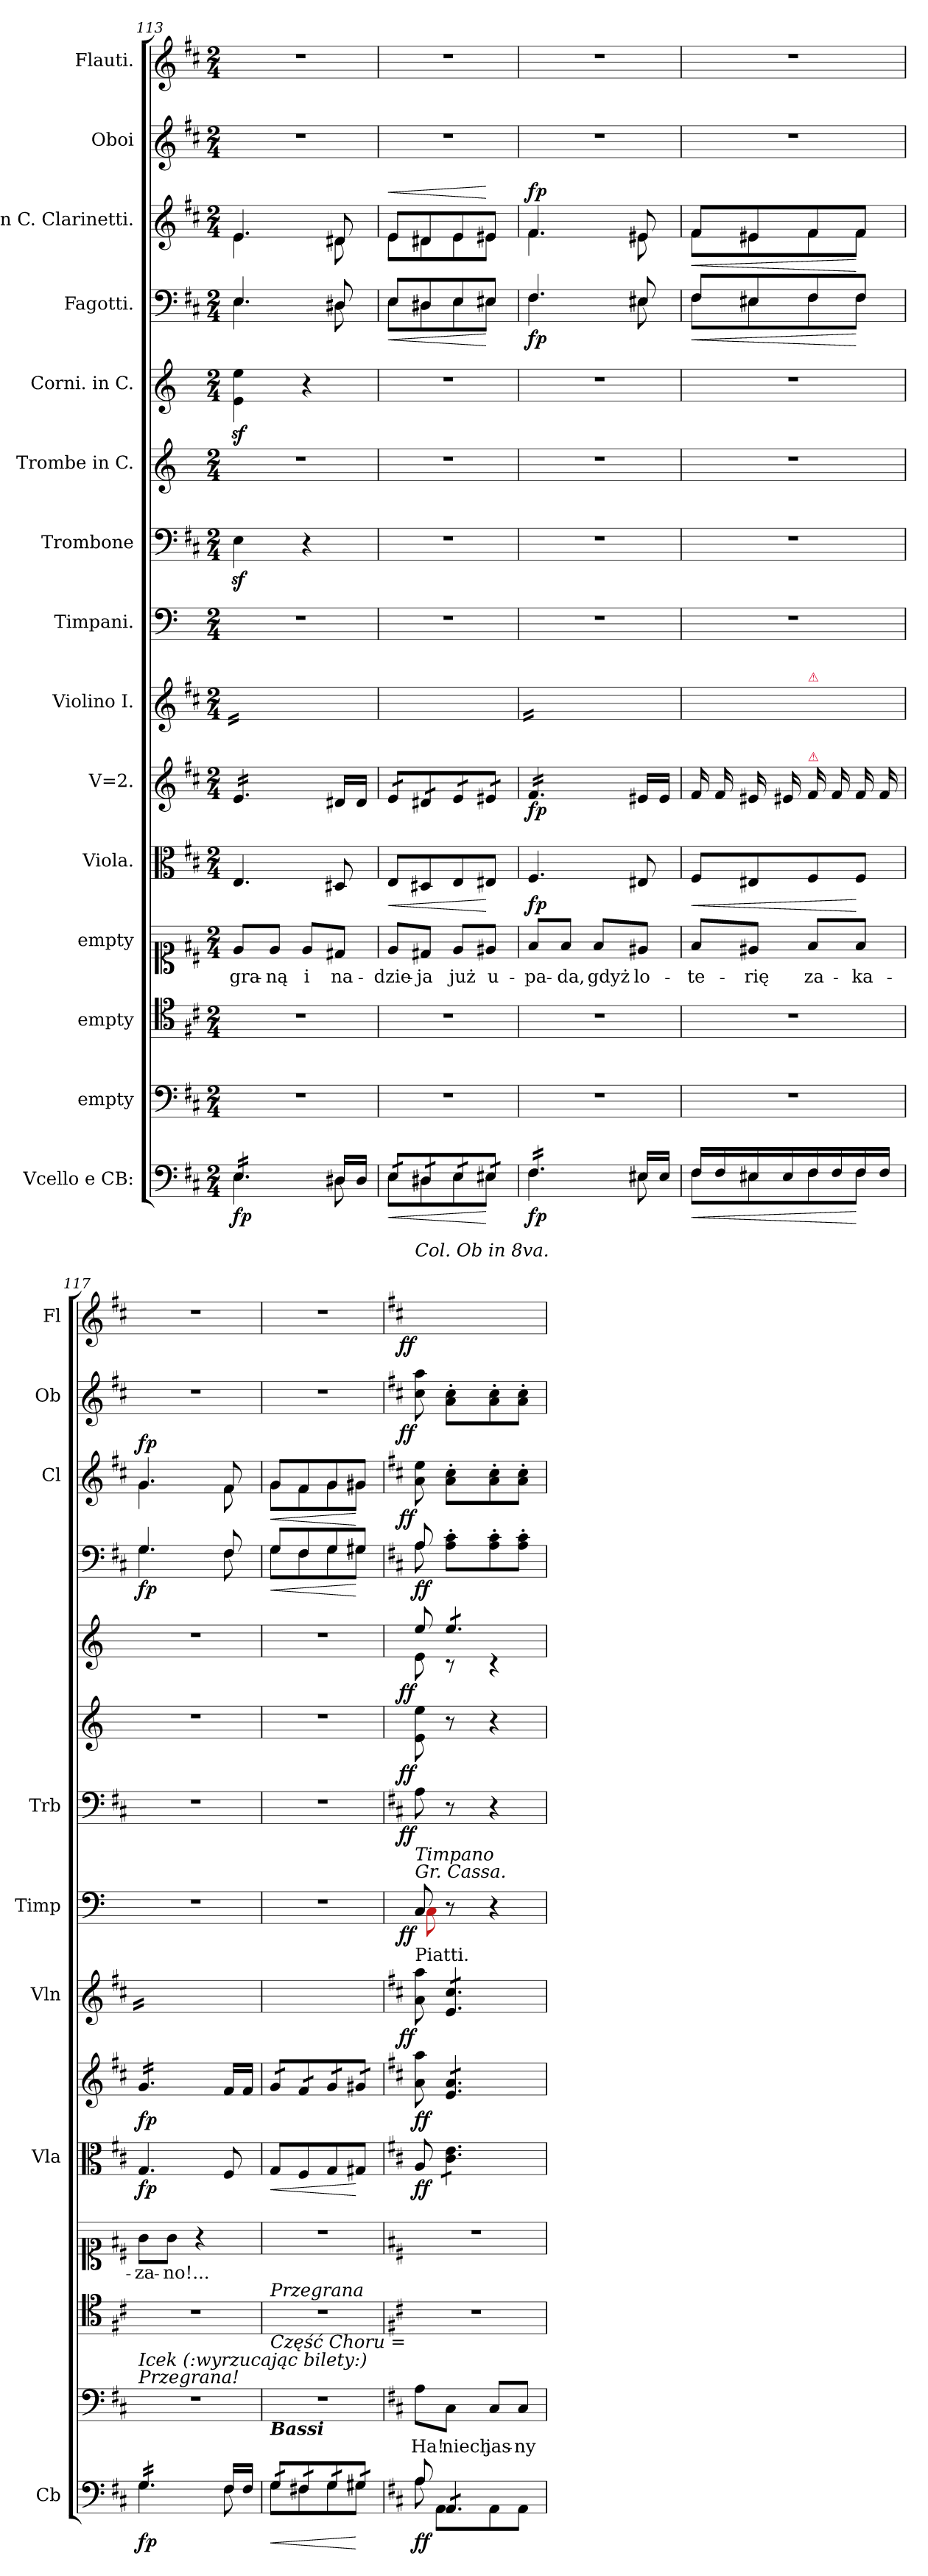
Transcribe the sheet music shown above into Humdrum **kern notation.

**kern	**dynam	**kern	**text	**kern	**kern	**text	**kern	**dynam	**kern	**dynam	**kern	**dynam	**kern	**dynam	**kern	**dynam	**kern	**dynam	**kern	**dynam	**kern	**dynam	**kern	**dynam	**kern	**dynam	**kern	**dynam
*part15	*part15	*part14	*part14	*part13	*part12	*part12	*part11	*part11	*part10	*part10	*part9	*part9	*part8	*part8	*part7	*part7	*part6	*part6	*part5	*part5	*part4	*part4	*part3	*part3	*part2	*part2	*part1	*part1
*staff15	*staff15	*staff14	*staff14	*staff13	*staff12	*staff12	*staff11	*staff11	*staff10	*staff10	*staff9	*staff9	*staff8	*staff8	*staff7	*staff7	*staff6	*staff6	*staff5	*staff5	*staff4	*staff4	*staff3	*staff3	*staff2	*staff2	*staff1	*staff1
*I"Vcello e CB:	*	*I"empty	*	*I"empty	*I"empty	*	*I"Viola.	*	*I"V=2.	*	*I"Violino I.	*	*I"Timpani.	*	*I"Trombone	*	*I"Trombe in C.	*	*I"Corni. in C.	*	*I"Fagotti.	*	*I"in C. Clarinetti.	*	*I"Oboi	*	*I"Flauti.	*
*I'Cb	*	*	*	*	*	*	*I'Vla	*	*	*	*I'Vln	*	*I'Timp	*	*I'Trb	*	*	*	*	*	*	*	*I'Cl	*	*I'Ob	*	*I'Fl	*
*clefF4	*	*clefF4	*	*clefC4	*clefC1	*	*clefC3	*	*clefG2	*	*clefG2	*	*clefF4	*	*clefF4	*	*clefG2	*	*clefG2	*	*clefF4	*	*clefG2	*	*clefG2	*	*clefG2	*
*k[f#c#]	*	*k[f#c#]	*	*k[f#c#]	*k[f#c#]	*	*k[f#c#]	*	*k[f#c#]	*	*k[f#c#]	*	*k[]	*	*k[f#c#]	*	*k[]	*	*k[]	*	*k[f#c#]	*	*k[f#c#]	*	*k[f#c#]	*	*k[f#c#]	*
*M2/4	*	*M2/4	*	*M2/4	*M2/4	*	*M2/4	*	*M2/4	*	*M2/4	*	*M2/4	*	*M2/4	*	*M2/4	*	*M2/4	*	*M2/4	*	*M2/4	*	*M2/4	*	*M2/4	*
=113	=113	=113	=113	=113	=113	=113	=113	=113	=113	=113	=113	=113	=113	=113	=113	=113	=113	=113	=113	=113	=113	=113	=113	=113	=113	=113	=113	=113
*^	*	*	*	*	*	*	*	*	*	*	*	*	*	*	*	*	*	*	*	*	*^	*	*^	*	*	*	*	*
*tremolo	*	*	*	*	*	*	*	*	*	*	*	*	*	*	*	*	*	*	*	*	*	*	*	*	*	*	*	*	*	*	*
*	*	*	*	*	*	*	*	*	*	*tremolo	*	*	*	*	*	*	*	*	*	*	*	*	*	*	*	*	*	*	*	*	*
*	*	*	*	*	*	*	*	*	*	*	*	*tremolo	*	*	*	*	*	*	*	*	*	*	*	*	*	*	*	*	*	*	*
16E/LL	4.E\	fp	2r	.	2r	8e/L	-gra-	4.E/	.	16e/LL	.	16e/yyLL	.	2r	.	4Ez\	.	2r	.	4ez\ 4eez\	.	4.E/	4.E\	.	4.e/	4.e\	.	2r	.	2r	.
16E/	.	.	.	.	.	.	.	.	.	16e/	.	16e/yy	.	.	.	.	.	.	.	.	.	.	.	.	.	.	.	.	.	.	.
16E/	.	.	.	.	.	8e/J	-ną	.	.	16e/	.	16e/yy	.	.	.	.	.	.	.	.	.	.	.	.	.	.	.	.	.	.	.
16E/	.	.	.	.	.	.	.	.	.	16e/	.	16e/yy	.	.	.	.	.	.	.	.	.	.	.	.	.	.	.	.	.	.	.
16E/	.	.	.	.	.	8e/L	i	.	.	16e/	.	16e/yy	.	.	.	4r	.	.	.	4r	.	.	.	.	.	.	.	.	.	.	.
16E/JJ	.	.	.	.	.	.	.	.	.	16e/JJ	.	16e/yyJJ	.	.	.	.	.	.	.	.	.	.	.	.	.	.	.	.	.	.	.
*	*	*	*	*	*	*	*	*	*	*	*	*Xtremolo	*	*	*	*	*	*	*	*	*	*	*	*	*	*	*	*	*	*	*
*	*	*	*	*	*	*	*	*	*	*Xtremolo	*	*	*	*	*	*	*	*	*	*	*	*	*	*	*	*	*	*	*	*	*
*Xtremolo	*	*	*	*	*	*	*	*	*	*	*	*	*	*	*	*	*	*	*	*	*	*	*	*	*	*	*	*	*	*	*
16D#X/LL	8D#X\	.	.	.	.	8d#X/J	na-	8D#X/	.	16d#X/LL	.	16d#X/LLyy	.	.	.	.	.	.	.	.	.	8D#X/	8D#X\	.	8d#X/	8d#X\	.	.	.	.	.
16D#/JJ	.	.	.	.	.	.	.	.	.	16d#/JJ	.	16d#/JJyy	.	.	.	.	.	.	.	.	.	.	.	.	.	.	.	.	.	.	.
=114	=114	=114	=114	=114	=114	=114	=114	=114	=114	=114	=114	=114	=114	=114	=114	=114	=114	=114	=114	=114	=114	=114	=114	=114	=114	=114	=114	=114	=114	=114	=114
!	!	!LO:HP:b	!	!	!	!	!	!	!LO:HP:b	!	!	!	!	!	!	!	!	!	!	!	!	!	!	!LO:HP:b	!	!	!LO:HP:a	!	!	!	!
*tremolo	*	*	*	*	*	*	*	*	*	*	*	*	*	*	*	*	*	*	*	*	*	*	*	*	*	*	*	*	*	*	*
*	*	*	*	*	*	*	*	*	*	*tremolo	*	*	*	*	*	*	*	*	*	*	*	*	*	*	*	*	*	*	*	*	*
*	*	*	*	*	*	*	*	*	*	*	*	*tremolo	*	*	*	*	*	*	*	*	*	*	*	*	*	*	*	*	*	*	*
16E/LL	8E\L	<	2r	.	2r	8e/L	-dzie-	8E/L	<	16e/LL	.	16e/yyLL	.	2r	.	2r	.	2r	.	2r	.	8E/L	8E\L	<	8e/L	8e\L	<	2r	.	2r	.
16E/	.	.	.	.	.	.	.	.	.	16e/	.	16e/yy	.	.	.	.	.	.	.	.	.	.	.	.	.	.	.	.	.	.	.
16D#X/	8D#X\	.	.	.	.	8d#X/J	-ja	8D#X/	.	16d#X/	.	16d#X/yy	.	.	.	.	.	.	.	.	.	8D#X/	8D#X\	.	8d#X/	8d#X\	.	.	.	.	.
16D#X/	.	.	.	.	.	.	.	.	.	16d#X/	.	16d#X/yy	.	.	.	.	.	.	.	.	.	.	.	.	.	.	.	.	.	.	.
16E/	8E\	.	.	.	.	8e/L	już	8E/	.	16e/	.	16e/yy	.	.	.	.	.	.	.	.	.	8E/	8E\	.	8e/	8e\	.	.	.	.	.
16E/	.	.	.	.	.	.	.	.	.	16e/	.	16e/yy	.	.	.	.	.	.	.	.	.	.	.	.	.	.	.	.	.	.	.
16E#X/	8E#X\J	[	.	.	.	8e#X/J	u-	8E#X/J	[	16e#X/	.	16e#X/yy	.	.	.	.	.	.	.	.	.	8E#X/J	8E#X\J	[	8e#X/J	8e#X\J	[	.	.	.	.
16E#X/JJ	.	.	.	.	.	.	.	.	.	16e#X/JJ	.	16e#X/yyJJ	.	.	.	.	.	.	.	.	.	.	.	.	.	.	.	.	.	.	.
=115	=115	=115	=115	=115	=115	=115	=115	=115	=115	=115	=115	=115	=115	=115	=115	=115	=115	=115	=115	=115	=115	=115	=115	=115	=115	=115	=115	=115	=115	=115	=115
!	!	!	!	!	!	!	!	!	!	!	!	!	!	!	!	!	!	!	!	!	!	!	!	!	!	!	!LO:DY:a	!	!	!	!
16F#/LL	4.F#\	fp	2r	.	2r	8f#/L	-pa-	4.F#/	fp	16f#/LL	fp	16f#/yyLL	.	2r	.	2r	.	2r	.	2r	.	4.F#/	4.F#\	fp	4.f#/	4.f#\	fp	2r	.	2r	.
16F#/	.	.	.	.	.	.	.	.	.	16f#/	.	16f#/yy	.	.	.	.	.	.	.	.	.	.	.	.	.	.	.	.	.	.	.
16F#/	.	.	.	.	.	8f#/J	-da,	.	.	16f#/	.	16f#/yy	.	.	.	.	.	.	.	.	.	.	.	.	.	.	.	.	.	.	.
16F#/	.	.	.	.	.	.	.	.	.	16f#/	.	16f#/yy	.	.	.	.	.	.	.	.	.	.	.	.	.	.	.	.	.	.	.
16F#/	.	.	.	.	.	8f#/L	gdyż	.	.	16f#/	.	16f#/yy	.	.	.	.	.	.	.	.	.	.	.	.	.	.	.	.	.	.	.
16F#/JJ	.	.	.	.	.	.	.	.	.	16f#/JJ	.	16f#/yyJJ	.	.	.	.	.	.	.	.	.	.	.	.	.	.	.	.	.	.	.
*	*	*	*	*	*	*	*	*	*	*	*	*Xtremolo	*	*	*	*	*	*	*	*	*	*	*	*	*	*	*	*	*	*	*
*	*	*	*	*	*	*	*	*	*	*Xtremolo	*	*	*	*	*	*	*	*	*	*	*	*	*	*	*	*	*	*	*	*	*
*Xtremolo	*	*	*	*	*	*	*	*	*	*	*	*	*	*	*	*	*	*	*	*	*	*	*	*	*	*	*	*	*	*	*
16E#X/LL	8E#X\	.	.	.	.	8e#X/J	lo-	8E#X/	.	16e#X/LL	.	16e#X/LLyy	.	.	.	.	.	.	.	.	.	8E#X/	8E#X\	.	8e#X/	8e#X\	.	.	.	.	.
16E#/JJ	.	.	.	.	.	.	.	.	.	16e#/JJ	.	16e#/JJyy	.	.	.	.	.	.	.	.	.	.	.	.	.	.	.	.	.	.	.
=116	=116	=116	=116	=116	=116	=116	=116	=116	=116	=116	=116	=116	=116	=116	=116	=116	=116	=116	=116	=116	=116	=116	=116	=116	=116	=116	=116	=116	=116	=116	=116
!	!	!LO:HP:b	!	!	!	!	!	!	!LO:HP:b	!	!	!	!	!	!	!	!	!	!	!	!	!	!	!LO:HP:b	!	!	!LO:HP:b	!	!	!	!
*	*	*	*	*	*	*	*	*	*	*tremolo	*	*	*	*	*	*	*	*	*	*	*	*	*	*	*	*	*	*	*	*	*
*	*	*	*	*	*	*	*	*	*	*	*	*tremolo	*	*	*	*	*	*	*	*	*	*	*	*	*	*	*	*	*	*	*
16F#/LL	8F#\L	<	2r	.	2r	8f#/L	-te-	8F#/L	<	16f#/LL	.	16f#/yyLL	.	2r	.	2r	.	2r	.	2r	.	8F#/L	8F#\L	<	8f#/L	8f#\L	<	2r	.	2r	.
16F#/	.	.	.	.	.	.	.	.	.	16f#/	.	16f#/yy	.	.	.	.	.	.	.	.	.	.	.	.	.	.	.	.	.	.	.
16E#X/	8E#X\	.	.	.	.	8e#X/J	-rię	8E#X/	.	16e#X/	.	16e#X/yy	.	.	.	.	.	.	.	.	.	8E#X/	8E#X\	.	8e#X/	8e#X\	.	.	.	.	.
16E#/	.	.	.	.	.	.	.	.	.	16e#X/	.	16e#X/yy	.	.	.	.	.	.	.	.	.	.	.	.	.	.	.	.	.	.	.
!	!	!	!	!	!	!	!	!	!	!	!	!LO:TX:a:color=crimson:t=⚠	!	!	!	!	!	!	!	!	!	!	!	!	!	!	!	!	!	!	!
!	!	!	!	!	!	!	!	!	!	!LO:TX:a:color=crimson:t=⚠	!	!	!	!	!	!	!	!	!	!	!	!	!	!	!	!	!	!	!	!	!
16F#/	8F#\	.	.	.	.	8f#/L	za-	8F#/	.	16f#/LL	.	16f#/yyLL	.	.	.	.	.	.	.	.	.	8F#/	8F#\	.	8f#/	8f#\	.	.	.	.	.
16F#/	.	.	.	.	.	.	.	.	.	16f#/	.	16f#/yy	.	.	.	.	.	.	.	.	.	.	.	.	.	.	.	.	.	.	.
16F#/	8F#\J	[	.	.	.	8f#/J	-ka-	8F#/J	[	16f#/	.	16f#/yy	.	.	.	.	.	.	.	.	.	8F#/J	8F#\J	[	8f#/J	8f#\J	[	.	.	.	.
16F#/JJ	.	.	.	.	.	.	.	.	.	16f#/JJ	.	16f#/yyJJ	.	.	.	.	.	.	.	.	.	.	.	.	.	.	.	.	.	.	.
=117	=117	=117	=117	=117	=117	=117	=117	=117	=117	=117	=117	=117	=117	=117	=117	=117	=117	=117	=117	=117	=117	=117	=117	=117	=117	=117	=117	=117	=117	=117	=117
!	!	!	!LO:TX:a:i:t=Icek (&colon;wyrzucając bilety&colon;)\nPrzegrana!	!	!	!	!	!	!	!	!	!	!	!	!	!	!	!	!	!	!	!	!	!	!	!	!	!	!	!	!
!	!	!	!	!	!	!	!	!	!	!	!	!	!	!	!	!	!	!	!	!	!	!	!	!	!	!	!LO:DY:a	!	!	!	!
*tremolo	*	*	*	*	*	*	*	*	*	*	*	*	*	*	*	*	*	*	*	*	*	*	*	*	*	*	*	*	*	*	*
16G/LL	4.G\	fp	2r	.	2r	8g\L	-za-	4.G/	fp	16g/LL	fp	16g/yyLL	.	2r	.	2r	.	2r	.	2r	.	4.G/	4.G\	fp	4.g/	4.g\	fp	2r	.	2r	.
16G/	.	.	.	.	.	.	.	.	.	16g/	.	16g/yy	.	.	.	.	.	.	.	.	.	.	.	.	.	.	.	.	.	.	.
16G/	.	.	.	.	.	8g\J	-no!...	.	.	16g/	.	16g/yy	.	.	.	.	.	.	.	.	.	.	.	.	.	.	.	.	.	.	.
16G/	.	.	.	.	.	.	.	.	.	16g/	.	16g/yy	.	.	.	.	.	.	.	.	.	.	.	.	.	.	.	.	.	.	.
16G/	.	.	.	.	.	4r	.	.	.	16g/	.	16g/yy	.	.	.	.	.	.	.	.	.	.	.	.	.	.	.	.	.	.	.
16G/JJ	.	.	.	.	.	.	.	.	.	16g/JJ	.	16g/yyJJ	.	.	.	.	.	.	.	.	.	.	.	.	.	.	.	.	.	.	.
*	*	*	*	*	*	*	*	*	*	*	*	*Xtremolo	*	*	*	*	*	*	*	*	*	*	*	*	*	*	*	*	*	*	*
*	*	*	*	*	*	*	*	*	*	*Xtremolo	*	*	*	*	*	*	*	*	*	*	*	*	*	*	*	*	*	*	*	*	*
*Xtremolo	*	*	*	*	*	*	*	*	*	*	*	*	*	*	*	*	*	*	*	*	*	*	*	*	*	*	*	*	*	*	*
16F#/LL	8F#\	.	.	.	.	.	.	8F#/	.	16f#/LL	.	16f#/LLyy	.	.	.	.	.	.	.	.	.	8F#/	8F#\	.	8f#/	8f#\	.	.	.	.	.
16F#/JJ	.	.	.	.	.	.	.	.	.	16f#/JJ	.	16f#/JJyy	.	.	.	.	.	.	.	.	.	.	.	.	.	.	.	.	.	.	.
=118	=118	=118	=118	=118	=118	=118	=118	=118	=118	=118	=118	=118	=118	=118	=118	=118	=118	=118	=118	=118	=118	=118	=118	=118	=118	=118	=118	=118	=118	=118	=118
!	!	!	!	!	!LO:TX:a:i:t=Przegrana	!	!	!	!	!	!	!	!	!	!	!	!	!	!	!	!	!	!	!	!	!	!	!	!	!	!
!	!	!	!LO:TX:a:i:t=Część Choru =	!	!	!	!	!	!	!	!	!	!	!	!	!	!	!	!	!	!	!	!	!	!	!	!	!	!	!	!
!	!	!	!LO:TX:b:Bi:t=Bassi	!	!	!	!	!	!	!	!	!	!	!	!	!	!	!	!	!	!	!	!	!	!	!	!	!	!	!	!
!	!	!LO:HP:b	!	!	!	!	!	!	!LO:HP:b	!	!	!	!	!	!	!	!	!	!	!	!	!	!	!LO:HP:b	!	!	!LO:HP:b	!	!	!	!
*tremolo	*	*	*	*	*	*	*	*	*	*	*	*	*	*	*	*	*	*	*	*	*	*	*	*	*	*	*	*	*	*	*
*	*	*	*	*	*	*	*	*	*	*tremolo	*	*	*	*	*	*	*	*	*	*	*	*	*	*	*	*	*	*	*	*	*
*	*	*	*	*	*	*	*	*	*	*	*	*tremolo	*	*	*	*	*	*	*	*	*	*	*	*	*	*	*	*	*	*	*
16G/LL	8G\L	<	2r	.	2r	2r	.	8G/L	<	16g/LL	.	16g/yyLL	.	2r	.	2r	.	2r	.	2r	.	8G/L	8G\L	<	8g/L	8g\L	<	2r	.	2r	.
16G/	.	.	.	.	.	.	.	.	.	16g/	.	16g/yy	.	.	.	.	.	.	.	.	.	.	.	.	.	.	.	.	.	.	.
16F#X/	8F#X\	.	.	.	.	.	.	8F#/	.	16f#/	.	16f#/yy	.	.	.	.	.	.	.	.	.	8F#/	8F#\	.	8f#/	8f#\	.	.	.	.	.
16F#X/	.	.	.	.	.	.	.	.	.	16f#/	.	16f#/yy	.	.	.	.	.	.	.	.	.	.	.	.	.	.	.	.	.	.	.
16G/	8G\	.	.	.	.	.	.	8G/	.	16g/	.	16g/yy	.	.	.	.	.	.	.	.	.	8G/	8G\	.	8g/	8g\	.	.	.	.	.
16G/	.	.	.	.	.	.	.	.	.	16g/	.	16g/yy	.	.	.	.	.	.	.	.	.	.	.	.	.	.	.	.	.	.	.
16G#X/	8G#X\J	[	.	.	.	.	.	8G#X/J	[	16g#X/	.	16g#X/yy	.	.	.	.	.	.	.	.	.	8G#X/J	8G#X\J	[	8g#X/J	8g#X\J	[	.	.	.	.
16G#X/JJ	.	.	.	.	.	.	.	.	.	16g#X/JJ	.	16g#X/yyJJ	.	.	.	.	.	.	.	.	.	.	.	.	.	.	.	.	.	.	.
*	*	*	*	*	*	*	*	*	*	*	*	*Xtremolo	*	*	*	*	*	*	*	*	*	*	*	*	*	*	*	*	*	*	*
*	*	*	*	*	*	*	*	*	*	*Xtremolo	*	*	*	*	*	*	*	*	*	*	*	*	*	*	*	*	*	*	*	*	*
*Xtremolo	*	*	*	*	*	*	*	*	*	*	*	*	*	*	*	*	*	*	*	*	*	*	*	*	*	*	*	*	*	*	*
*	*	*	*	*	*	*	*	*	*	*	*	*	*	*	*	*	*	*	*	*	*	*	*	*	*v	*v	*	*	*	*	*
=119	=119	=119	=119	=119	=119	=119	=119	=119	=119	=119	=119	=119	=119	=119	=119	=119	=119	=119	=119	=119	=119	=119	=119	=119	=119	=119	=119	=119	=119	=119
*	*	*	*k[f#c#]	*	*	*	*	*	*	*	*	*	*	*	*	*	*	*	*	*	*	*	*	*	*	*	*	*	*	*
*	*	*	*	*	*	*	*	*	*	*	*	*	*	*^	*	*	*	*	*	*^	*	*	*	*	*^	*	*	*	*	*
!	!	!	!	!	!	!	!	!	!	!	!	!	!	!	!	!	!	!	!	!	!	!	!	!	!	!	!	!	!	!	!	!LO:TX:a:i:t=Col. Ob in 8va.	!
!	!	!	!	!	!	!	!	!	!	!	!	!	!	!LO:TX:b:t=Piatti.	!	!	!	!	!	!	!	!	!	!	!	!	!	!	!	!	!	!	!
!	!	!	!	!	!	!	!	!	!	!	!	!	!	!LO:TX:a:i:t=Timpano\nGr. Cassa.	!	!	!	!	!	!	!	!	!	!	!	!	!	!	!	!	!	!	!
!	!	!	!	!	!	!	!	!	!	!	!	!	!LO:DY:rj	!	!	!LO:DY:rj	!	!LO:DY:rj	!	!LO:DY:rj	!	!	!LO:DY:rj	!	!	!	!	!	!LO:DY:rj	!	!LO:DY:rj	!	!LO:DY:rj
*	*	*	*	*	*	*	*	*	*	*	*	*	*	*	*	*	*	*	*	*	*	*	*	*	*	*	*v	*v	*	*	*	*	*
8A/	8A\	ff	8A\L	Ha!	2r	2r	.	8A/	ff	8a\ 8aa\	ff	8a\ 8aa\	ff	8C/	8Ra\	ff	8A\	ff	8e\ 8ee\	ff	8ee/	8e\	ff	8A/	8A\	ff	8a\ 8ee\	ff	8cc#\ 8aa\	ff	8ccc#yy\ 8aaayy\	ff
*tremolo	*	*	*	*	*	*	*	*	*	*	*	*	*	*	*	*	*	*	*	*	*	*	*	*	*	*	*	*	*	*	*	*
*	*	*	*	*	*	*	*	*tremolo	*	*	*	*	*	*	*	*	*	*	*	*	*	*	*	*	*	*	*	*	*	*	*	*
*	*	*	*	*	*	*	*	*	*	*tremolo	*	*	*	*	*	*	*	*	*	*	*	*	*	*	*	*	*	*	*	*	*	*
*	*	*	*	*	*	*	*	*	*	*	*	*tremolo	*	*	*	*	*	*	*	*	*	*	*	*	*	*	*	*	*	*	*	*
*	*	*	*	*	*	*	*	*	*	*	*	*	*	*	*	*	*	*	*	*	*tremolo	*	*	*	*	*	*	*	*	*	*	*
8AA/L	8AA\L	.	8C#\J	niech	.	.	.	8c#\ 8e\L	.	8e/ 8a/L	.	8e/ 8cc#/L	.	8r	4.ryy	.	8r	.	8r	.	8ee/L	8r	.	8A'\ 8c#'\L	4.ryy	.	8a'\ 8cc#'\L	.	8a'\ 8cc#'\L	.	8aayy'\ 8ccc#yy'\L	.
8AA/	8AA\	.	8C#/L	jas-	.	.	.	8c#\ 8e\	.	8e/ 8a/	.	8e/ 8cc#/	.	4r	.	.	4r	.	4r	.	8ee/	4r	.	8A'\ 8c#'\	.	.	8a'\ 8cc#'\	.	8a'\ 8cc#'\	.	8aayy'\ 8ccc#yy'\	.
8AA/J	8AA\J	.	8C#/J	-ny	.	.	.	8c#\ 8e\J	.	8e/ 8a/J	.	8e/ 8cc#/J	.	.	.	.	.	.	.	.	8ee/J	.	.	8A'\ 8c#'\J	.	.	8a'\ 8cc#'\J	.	8a'\ 8cc#'\J	.	8aayy'\ 8ccc#yy'\J	.
*	*	*	*	*	*	*	*	*	*	*	*	*	*	*	*	*	*	*	*	*	*Xtremolo	*	*	*	*	*	*	*	*	*	*	*
*	*	*	*	*	*	*	*	*	*	*	*	*Xtremolo	*	*	*	*	*	*	*	*	*	*	*	*	*	*	*	*	*	*	*	*
*	*	*	*	*	*	*	*	*	*	*Xtremolo	*	*	*	*	*	*	*	*	*	*	*	*	*	*	*	*	*	*	*	*	*	*
*	*	*	*	*	*	*	*	*Xtremolo	*	*	*	*	*	*	*	*	*	*	*	*	*	*	*	*	*	*	*	*	*	*	*	*
*Xtremolo	*	*	*	*	*	*	*	*	*	*	*	*	*	*	*	*	*	*	*	*	*	*	*	*	*	*	*	*	*	*	*	*
*	*	*	*	*	*	*	*	*	*	*	*	*	*	*	*	*	*	*	*	*	*v	*v	*	*	*	*	*	*	*	*	*	*
*v	*v	*	*	*	*	*	*	*	*	*	*	*	*	*v	*v	*	*	*	*	*	*	*	*v	*v	*	*	*	*	*	*	*
=	=	=	=	=	=	=	=	=	=	=	=	=	=	=	=	=	=	=	=	=	=	=	=	=	=	=	=	=
*-	*-	*-	*-	*-	*-	*-	*-	*-	*-	*-	*-	*-	*-	*-	*-	*-	*-	*-	*-	*-	*-	*-	*-	*-	*-	*-	*-	*-
